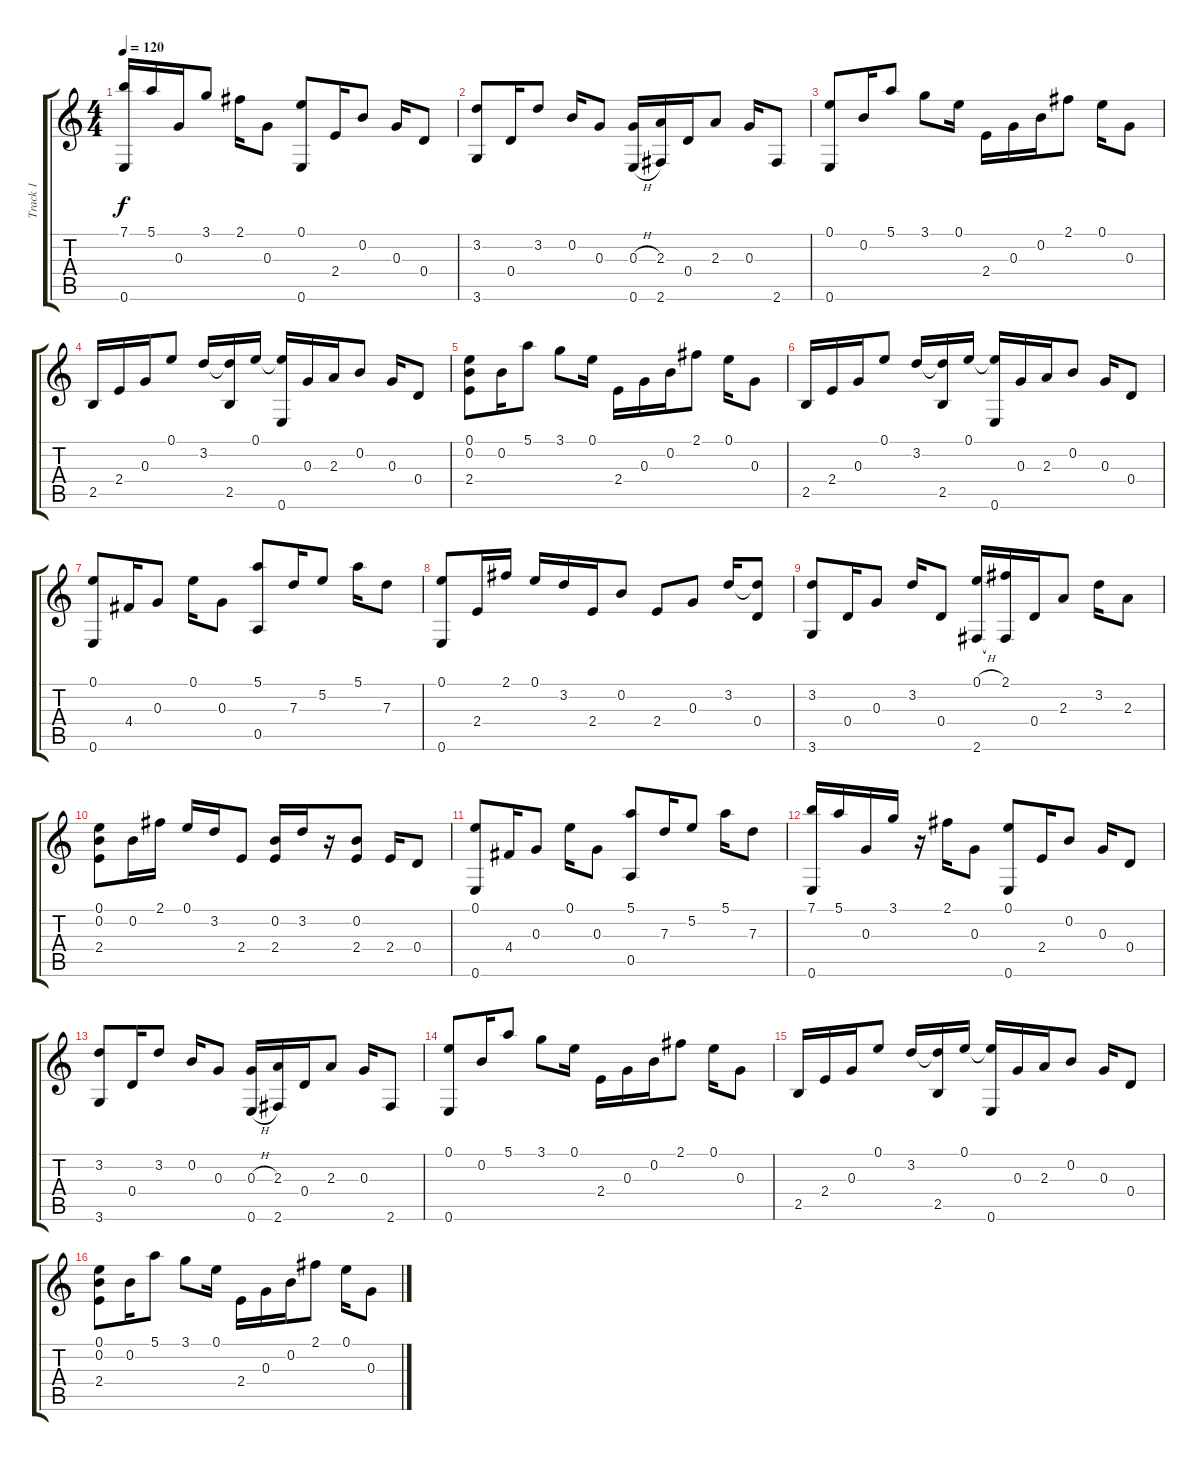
\track ("Track 1" "Track 1") {instrument acousticguitarsteel}
\staff {score tabs}
\tuning (E4 B3 G3 D3 A2 E2) {hide}
\ts (4 4)
\tempo 120
\clef g2
\ks c
(7.1 0.6).16{dy f} 5.1.16 0.3.16 3.1.8 2.1.16 0.3.8 (0.1 0.6).8 2.4.16 0.2.8 0.3.16 0.4.8 |
(3.2 3.6).8 0.4.16 3.2.8 0.2.16 0.3.8 (0.3{h} 0.6{h}).16 (2.3 2.6).16 0.4.16 2.3.8 0.3.16 2.6.8 |
(0.1 0.6).8 0.2.16 5.1.8 3.1.8 0.1.16 2.4.16 0.3.16 0.2.16 2.1.8 0.1.16 0.3.8 |
2.5.16 2.4.16 0.3.16 0.1.8 3.2.16 (3.2{t} 2.5).16 0.1.16 (0.1{t} 0.6).16 0.3.16 2.3.16 0.2.8 0.3.16 0.4.8 |
(0.1 0.2 2.4).8 0.2.16 5.1.8 3.1.8 0.1.16 2.4.16 0.3.16 0.2.16 2.1.8 0.1.16 0.3.8 |
2.5.16 2.4.16 0.3.16 0.1.8 3.2.16 (3.2{t} 2.5).16 0.1.16 (0.1{t} 0.6).16 0.3.16 2.3.16 0.2.8 0.3.16 0.4.8 |
(0.1 0.6).8 4.4.16 0.3.8 0.1.16 0.3.8 (5.1 0.5).8 7.3.16 5.2.8 5.1.16 7.3.8 |
(0.1 0.6).8 2.4.16 2.1.16 0.1.16 3.2.16 2.4.16 0.2.8 2.4.8 0.3.8 3.2.16 (3.2{t} 0.4).8 |
(3.2 3.6).8 0.4.16 0.3.8 3.2.16 0.4.8 (0.1{h} 2.6).16 (2.1 2.6{t}).16 0.4.16 2.3.8 3.2.16 2.3.8 |
(0.1 0.2 2.4).8 0.2.16 2.1.16 0.1.16 3.2.16 2.4.8 (0.2 2.4).16 3.2.16 r.16 (0.2 2.4).8 2.4.16 0.4.8 |
(0.1 0.6).8 4.4.16 0.3.8 0.1.16 0.3.8 (5.1 0.5).8 7.3.16 5.2.8 5.1.16 7.3.8 |
(7.1 0.6).16 5.1.16 0.3.16 3.1.16 r.16 2.1.16 0.3.8 (0.1 0.6).8 2.4.16 0.2.8 0.3.16 0.4.8 |
(3.2 3.6).8 0.4.16 3.2.8 0.2.16 0.3.8 (0.3{h} 0.6{h}).16 (2.3 2.6).16 0.4.16 2.3.8 0.3.16 2.6.8 |
(0.1 0.6).8 0.2.16 5.1.8 3.1.8 0.1.16 2.4.16 0.3.16 0.2.16 2.1.8 0.1.16 0.3.8 |
2.5.16 2.4.16 0.3.16 0.1.8 3.2.16 (3.2{t} 2.5).16 0.1.16 (0.1{t} 0.6).16 0.3.16 2.3.16 0.2.8 0.3.16 0.4.8 |
(0.1 0.2 2.4).8 0.2.16 5.1.8 3.1.8 0.1.16 2.4.16 0.3.16 0.2.16 2.1.8 0.1.16 0.3.8
